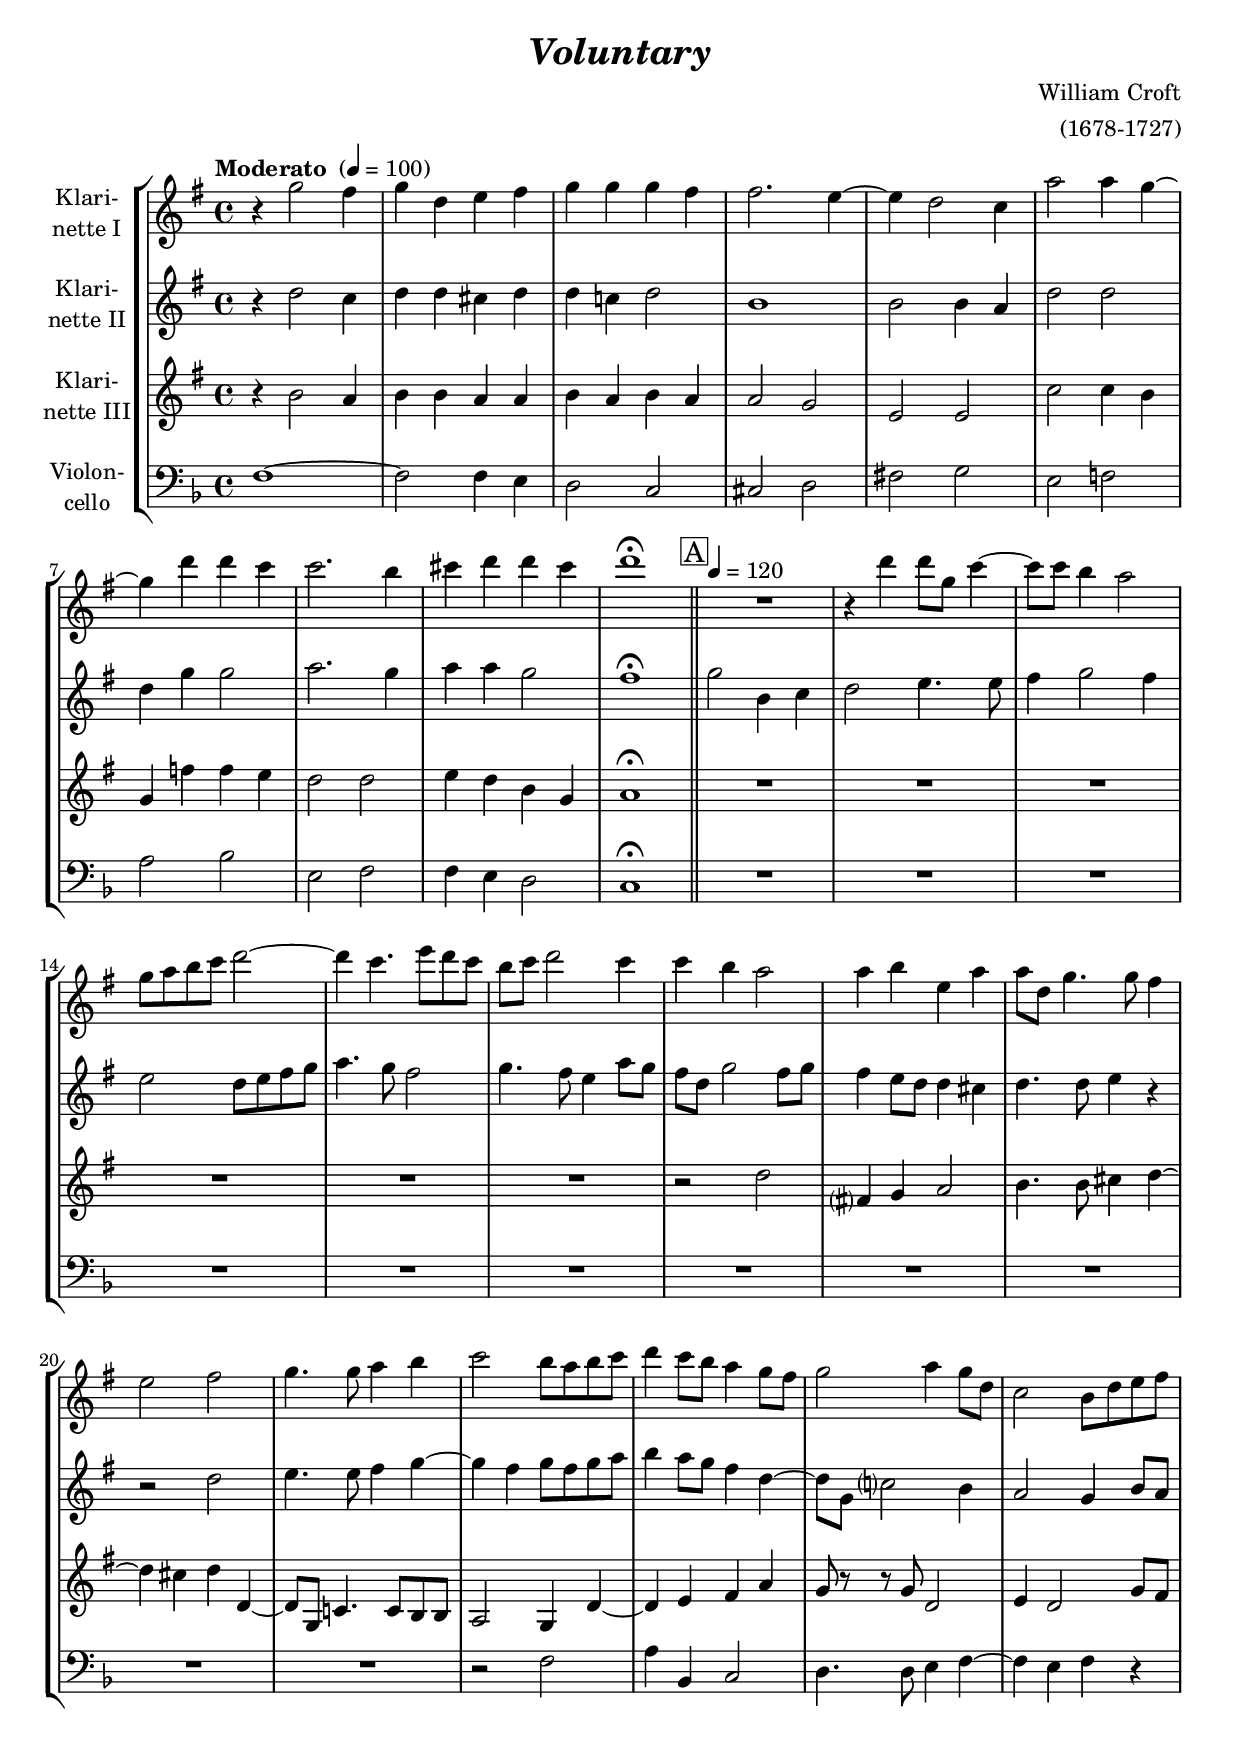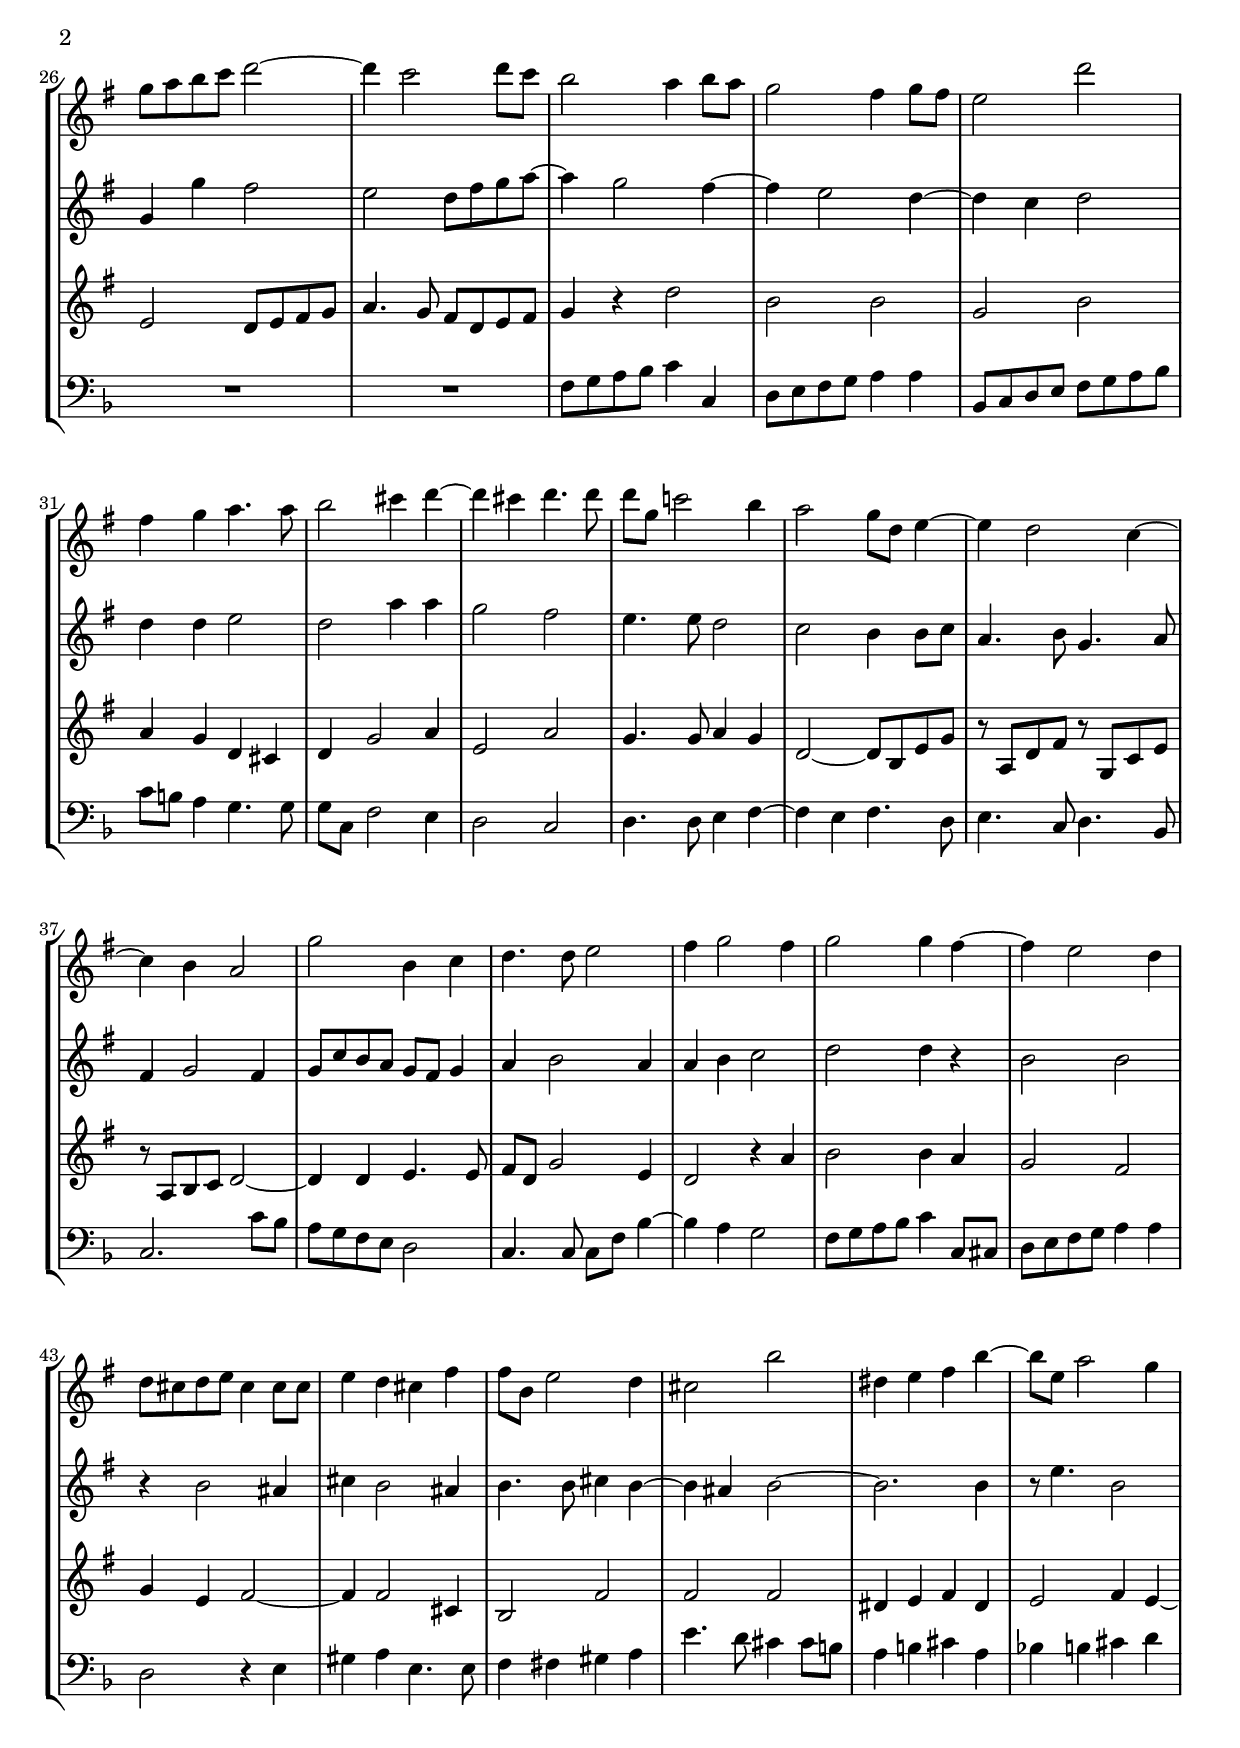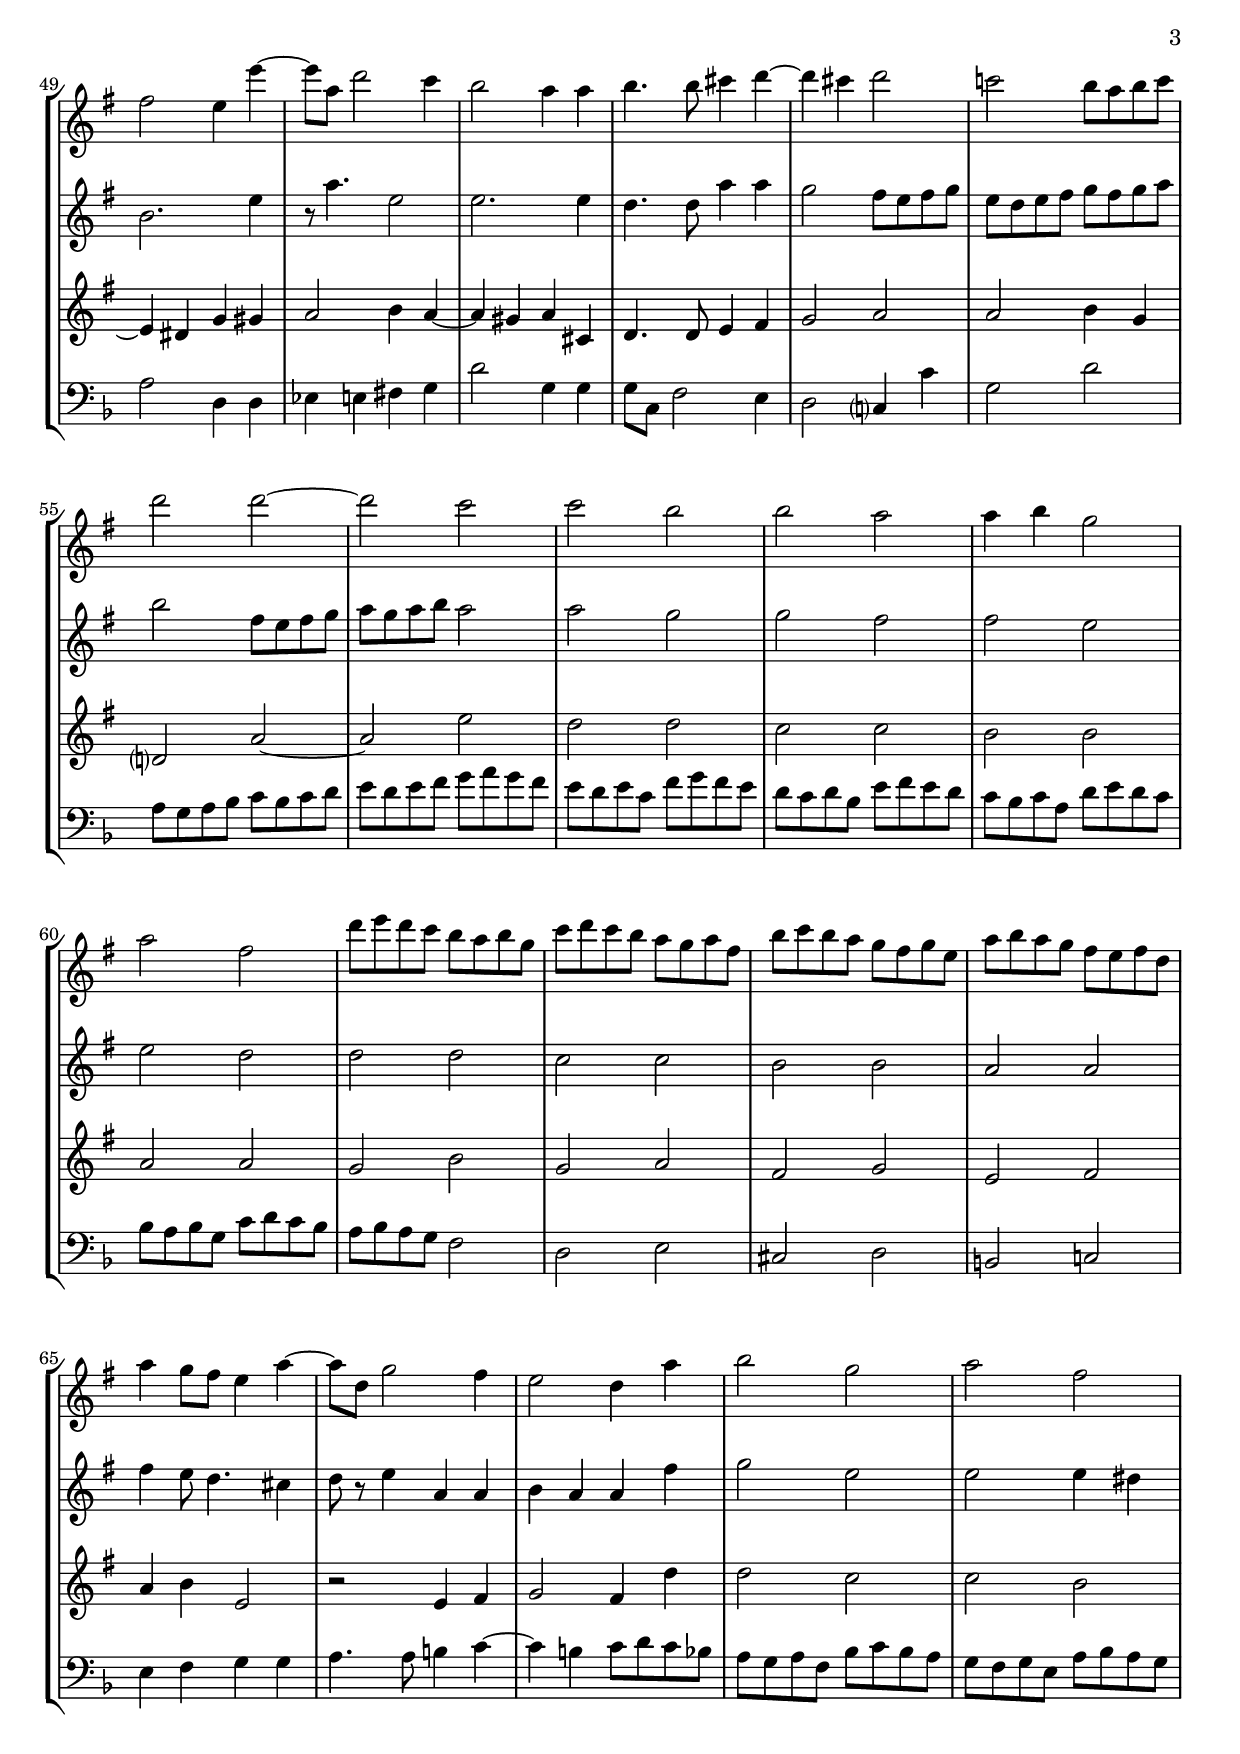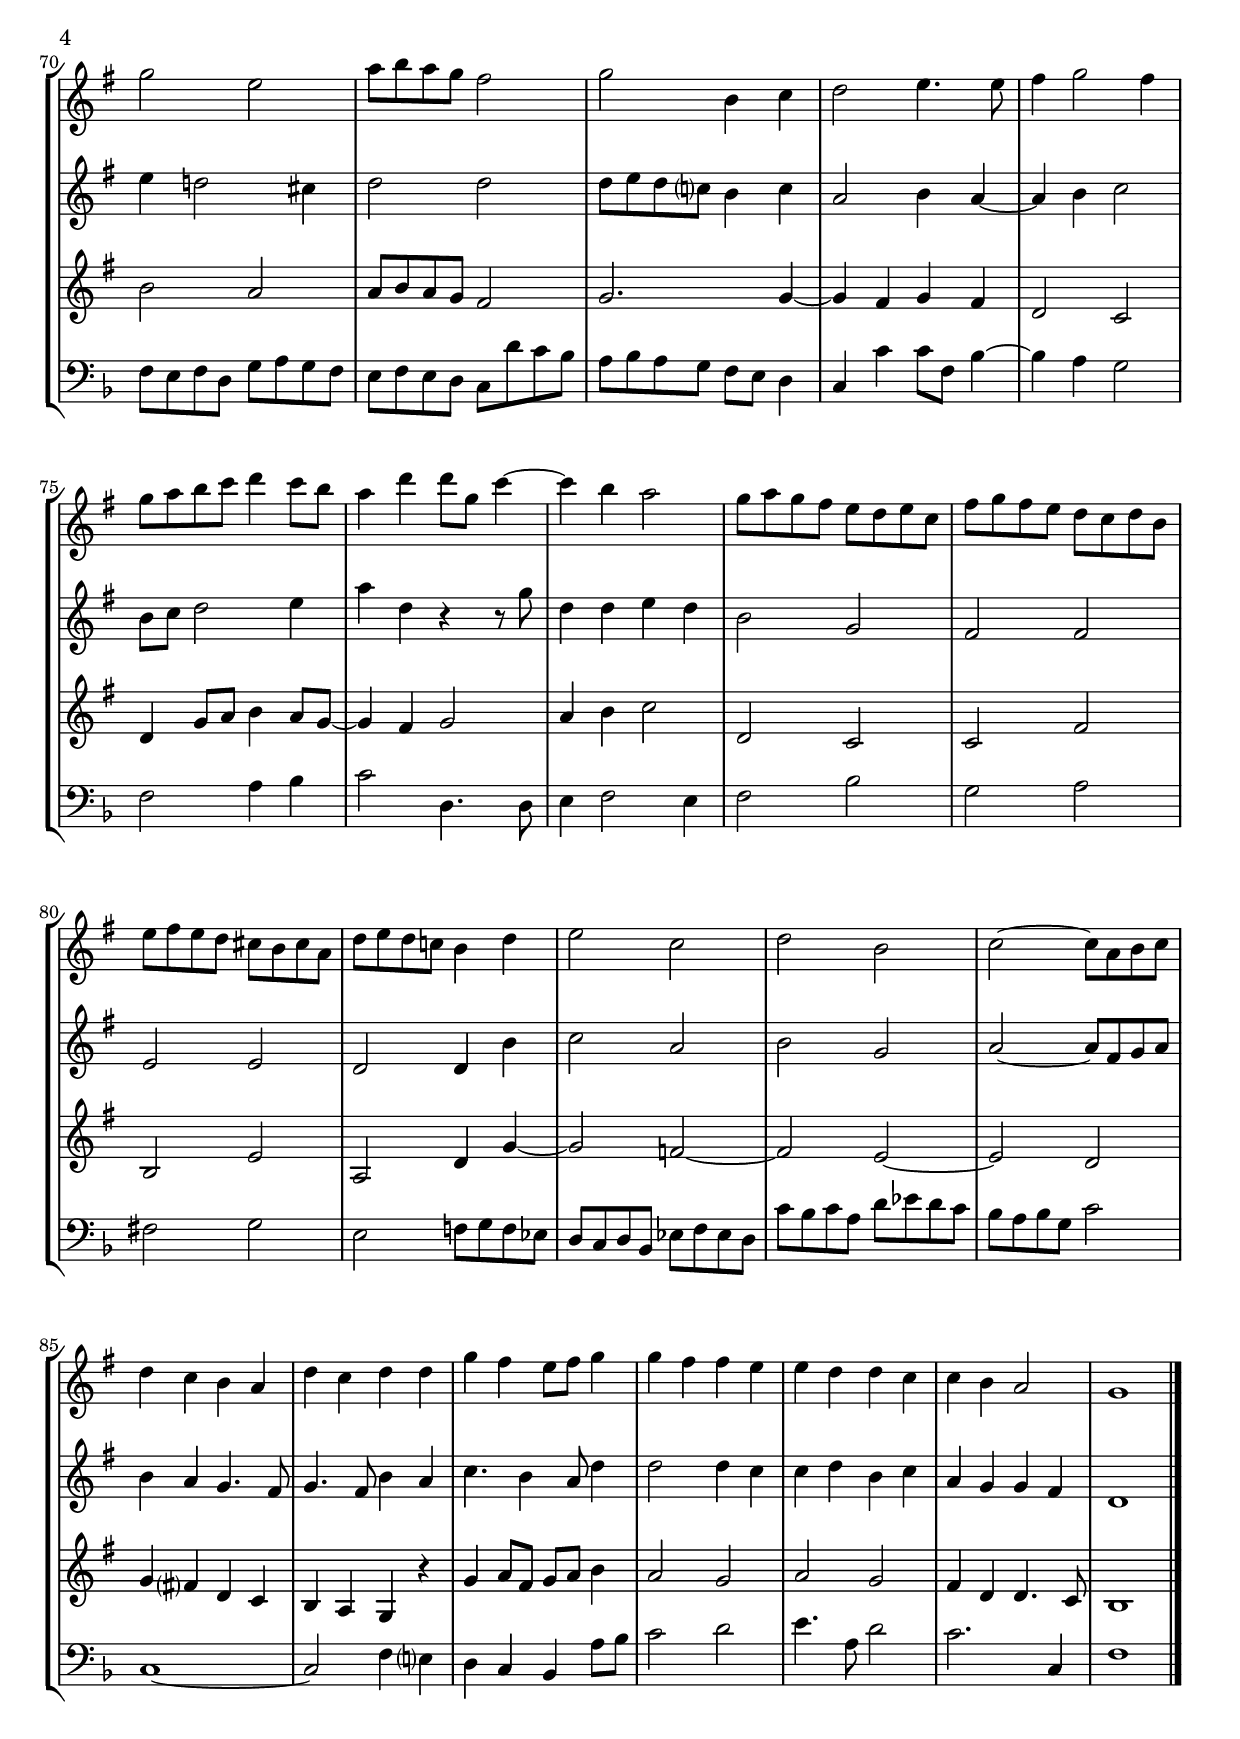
\version "2.18.2"
\include "deutsch.ly"
  
#(set-global-staff-size 19.75)

\header {
  title        = \markup \bold \italic "Voluntary"
  composer     = "William Croft"
  arranger     = "(1678-1727)"
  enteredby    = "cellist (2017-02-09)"
%  piece        = ""
}

voiceconsts = {
  \key c \major
  \time 4/4
  \clef "treble"
% \numericTimeSignature
  \compressFullBarRests
  % Set default beaming for all staves
%  \set Timing.beamExceptions = #'()
%  \set Timing.baseMoment     = #(ly:make-moment 1 4)
%  \set Timing.beatStructure  = #'(1 1 1)
  \tempo "Moderato " 4=100
}

mifl = "flute"
mikl = "clarinet"
mist = "string ensemble 1"
%minstr = "accordion"
miba = "bassoon"
%miba = "electric bass (pick)"
%miba = "electric bass (finger)"
%milo = "drawbar organ"
milo = "harpsichord"

boxa = { \bar "||" \mark \markup \box "A" \tempo 4=120 }

va = \relative c'' {
  \voiceconsts

  r4 c2 h4
  c g a h
  c c c h
  h2. a4~
  a g2 f4

  d'2 d4 c~
  c g' g f
  f2. e4
  fis g g fis
  g1\fermata \boxa

  R1
  r4 g g8 c, f4~
  f8 f e4 d2
  c8 d e f g2~
  g4 f4. a8 g f
  e f g2 f4
  f e d2

  d4 e a, d
  d8 g, c4. c8 h4
  a2 h
  c4. c8 d4 e
  f2 e8 d e f
  g4 f8 e d4 c8 h

  c2 d4 c8 g
  f2 e8 g a h
  c d e f g2~
  g4 f2 g8 f
  e2 d4 e8 d

  c2 h4 c8 h
  a2 g'
  h,4 c d4. d8
  e2 fis4 g~
  g fis g4. g8
  g c, f!2 e4

  d2 c8 g a4~
  a g2 f4~
  f e d2
  c' e,4 f
  g4. g8 a2
  h4 c2 h4

  c2 c4 h~
  h a2 g4
  g8 fis g a fis4 fis8 fis
  a4 g fis h
  h8 e, a2 g4
  fis2 e'

  gis,4 a h e~
  e8 a, d2 c4
  h2 a4 a'~
  a8 d, g2 f4
  e2 d4 d
  e4. e8 fis4 g~
  g fis g2

  f! e8 d e f
  g2 g~
  g f
  f e
  e d

  d4 e c2
  d h
  g'8 a g f e d e c
  f g f e d c d h
  e f e d c h c a

  d e d c h a h g
  d'4 c8 h a4 d~
  d8 g, c2 h4
  a2 g4 d'
  e2 c
  d h

  c a
  d8 e d c h2
  c e,4 f
  g2 a4. a8
  h4 c2 h4
  c8 d e f g4 f8 e

  d4 g g8 c, f4~
  f e d2
  c8 d c h a g a f
  h c h a g f g e
  a h a g fis e fis d

  g a g f! e4 g
  a2 f
  g e
  f~ f8 d e f
  g4 f e d

  g f g g
  c h a8 h c4
  c h h a
  a g g f
  f e d2
  c1 \bar "|."
}

vb = \relative c'' {
  \voiceconsts
  
  r4 g2 f4
  g g fis g
  g f! g2
  e1
  e2 e4 d

  g2 g
  g4 c c2
  d2. c4
  d d c2
  h1\fermata \boxa

  c2 e,4 f
  g2 a4. a8
  h4 c2 h4
  a2 g8 a h c
  d4. c8 h2
  c4. h8 a4 d8 c
  h g c2 h8 c

  h4 a8 g g4 fis
  g4. g8 a4 r
  r2 g
  a4. a8 h4 c~
  c h c8 h c d
  e4 d8 c h4 g~

  g8 c, f?2 e4
  d2 c4 e8 d
  c4 c' h2
  a g8 h c d~
  d4 c2 h4~

  h a2 g4~
  g f g2
  g4 g a2
  g d'4 d
  c2 h
  a4. a8 g2

  f e4 e8 f
  d4. e8 c4. d8
  h4 c2 h4
  c8 f e d c h c4
  d e2 d4
  d e f2

  g g4 r
  e2 e
  r4 e2 dis4
  fis e2 dis4
  e4. e8 fis4 e~
  e dis e2~

  e2. e4
  r8 a4. e2
  e2. a4
  r8 d4. a2
  a2. a4
  g4. g8 d'4 d
  c2 h8 a h c

  a g a h c h c d
  e2 h8 a h c
  d c d e d2
  d c
  c h

  h a
  a g
  g g
  f f
  e e

  d d
  h'4 a8 g4. fis4
  g8 r a4 d, d
  e d d h'
  c2 a
  a a4 gis

  a4 g!2 fis4
  g2 g
  g8 a g f? e4 f
  d2 e4 d~
  d e f2
  e8 f g2 a4

  d g, r r8 c
  g4 g a g
  e2 c
  h h
  a a

  g g4 e'
  f2 d
  e c
  d~ d8 h c d
  e4 d c4. h8

  c4. h8 e4 d
  f4. e4 d8 g4
  g2 g4 f
  f g e f
  d c c h
  g1 \bar "|."
}

vc = \relative c' {
  \voiceconsts

  r4 e2 d4
  e e d d
  e d e d
  d2 c
  a a

  f' f4 e
  c b' b a
  g2 g
  a4 g e c
  d1\fermata \boxa

  R1*6
  r2 g

  h,?4 c d2
  e4. e8 fis4 g~
  g fis g g,~
  g8 c, f!4. f8 e e
  d2 c4 g'~
  g a h d

  c8 r r c g2
  a4 g2 c8 h
  a2 g8 a h c
  d4. c8 h g a h
  c4 r g'2

  e e
  c e
  d4 c g fis
  g c2 d4
  a2 d
  c4. c8 d4 c

  g2~ g8 e a c
  r d, g h r c, f a
  r d, e f g2~
  g4 g a4. a8
  h g c2 a4
  g2 r4 d'

  e2 e4 d
  c2 h
  c4 a h2~
  h4 h2 fis4
  e2 h'
  h h

  gis4 a h gis
  a2 h4 a~
  a gis c cis
  d2 e4 d~
  d cis d fis,
  g4. g8 a4 h
  c2 d

  d e4 c
  g?2 d'~
  d a'
  g g
  f f
  e e
  d d
  c e
  c d
  h c

  a h
  d4 e a,2
  r a4 h
  c2 h4 g'
  g2 f
  f e

  e d
  d8 e d c h2
  c2. c4~
  c h c h
  g2 f
  g4 c8 d e4 d8 c~

  c4 h c2
  d4 e f2
  g, f
  f h
  e, a

  d, g4 c~
  c2 b~
  b a~
  a g
  c4 h? g f

  e d c r
  c' d8 h c d e4
  d2 c
  d c
  h4 g g4. f8
  e1 \bar "|."
 }

vd = \relative c {
  \voiceconsts
  \clef "bass"
  
  c1~
  c2 c4 h
  a2 g
  gis a
  cis d

  h c!
  e f
  h, c
  c4 h a2
  g1\fermata \boxa

  R1*11
  r2 c
  e4 f, g2

  a4. a8 h4 c~
  c h c r
  R1*2
  c8 d e f g4 g,

  a8 h c d e4 e
  f,8 g a h c d e f
  g fis e4 d4. d8
  d g, c2 h4
  a2 g
  a4. a8 h4 c~

  c h c4. a8
  h4. g8 a4. f8
  g2. g'8 f
  e d c h a2
  g4. g8 g c f4~
  f e d2

  c8 d e f g4 g,8 gis
  a h c d e4 e
  a,2 r4 h
  dis e h4. h8
  c4 cis dis e
  h'4. a8 gis4 gis8 fis

  e4 fis gis e
  f! fis gis a
  e2 a,4 a
  b h cis d
  a'2 d,4 d
  d8 g, c2 h4
  a2 g?4 g'

  d2 a'
  e8 d e f g f g a
  h a h c d e d c
  h a h g c d c h
  a g a f h c h a

  g f g e a h a g
  f e f d g a g f
  e f e d c2
  a h
  gis a

  fis g!
  h4 c d d
  e4. e8 fis4 g~
  g fis g8 a g f
  e d e c f g f e
  d c d h e f e d

  c h c a d e d c
  h c h a g a' g f
  e f e d c h a4
  g g' g8 c, f4~
  f e d2
  c e4 f

  g2 a,4. a8
  h4 c2 h4
  c2 f
  d e
  cis d

  h c!8 d c b
  a g a f b c b a
  g' f g e a b a g
  f e f d g2
  g,1~

  g2 c4 h?
  a g f e'8 f
  g2 a
  h4. e,8 a2
  g2. g,4
  c1 \bar "|."
}


music = \new StaffGroup <<

  \new Staff {
    \set Staff.midiInstrument = \mikl
    \set Staff.instrumentName = \markup \center-column { "Klari-" "nette I" }
    \transpose c g { \va }
  }

  \new Staff {
    \set Staff.midiInstrument = \mikl
    \set Staff.instrumentName = \markup \center-column { "Klari-" "nette II" }
    \transpose c g { \vb }
  }

  \new Staff {
    \set Staff.midiInstrument = \mikl
    \set Staff.instrumentName = \markup \center-column { "Klari-" "nette III" }
    \transpose c g { \vc }
  }

  \new Staff {
    \set Staff.midiInstrument = \miba
    \set Staff.instrumentName = \markup \center-column { "Violon-" "cello" }
    \transpose c f { \vd }
  }
>>

\book {
  \score {
    \music
    \layout {}
  }

  \score {
    \unfoldRepeats \music

    \midi {
      \context {
        \Score
      }
    }
  }
}
